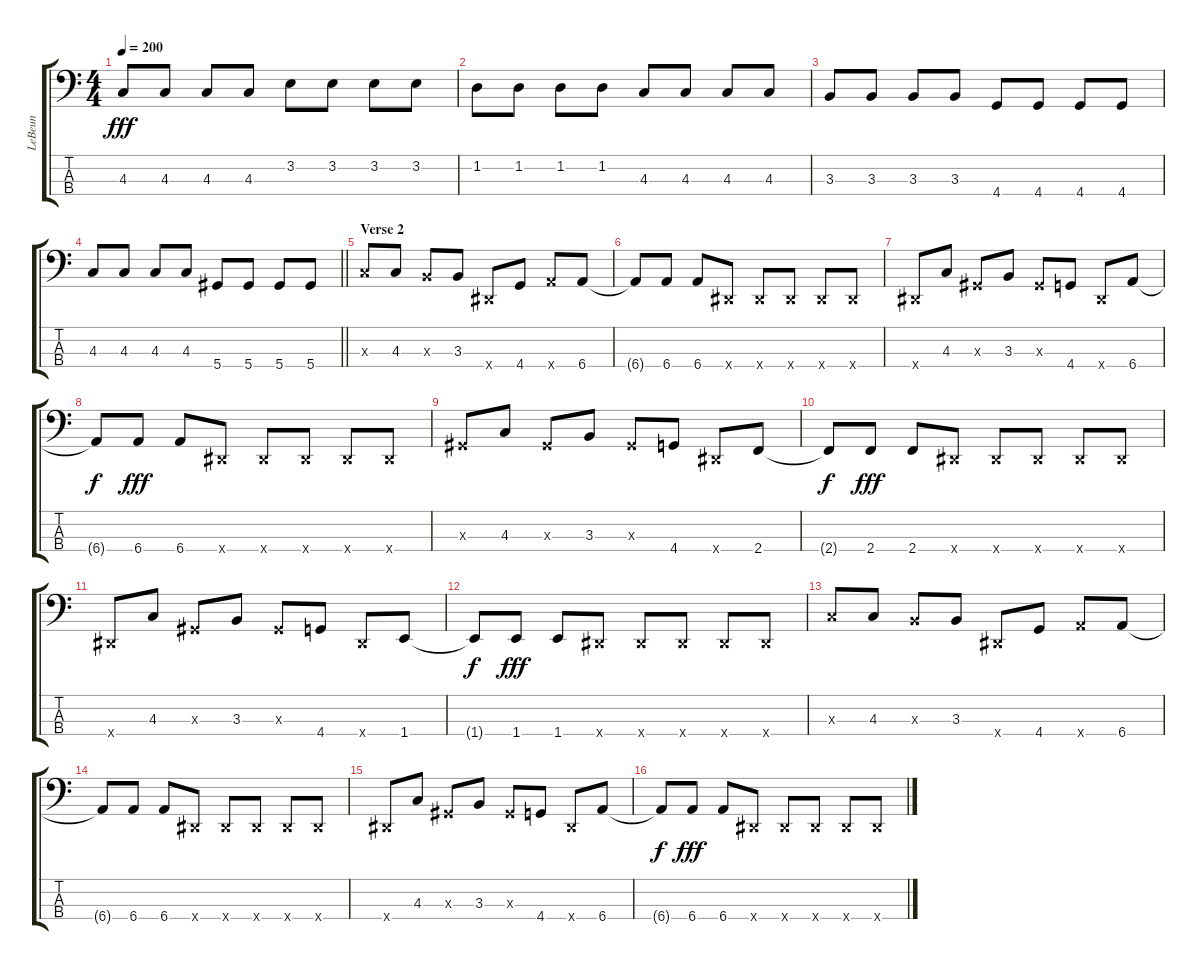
\track ("LeBeun" "LeBeun") {instrument electricbassfinger}
\staff {score tabs}
\tuning (Gb2 Db2 Ab1 Eb1) {hide}
\ts (4 4)
\tempo 200
\clef f4
\ks c
4.3.8{dy fff} 4.3.8 4.3.8 4.3.8 3.2.8 3.2.8 3.2.8 3.2.8 |
1.2.8 1.2.8 1.2.8 1.2.8 4.3.8 4.3.8 4.3.8 4.3.8 |
3.3.8 3.3.8 3.3.8 3.3.8 4.4.8 4.4.8 4.4.8 4.4.8 |
\barLineRight lightlight
4.3.8 4.3.8 4.3.8 4.3.8 5.4.8 5.4.8 5.4.8 5.4.8 |
\section ("" "Verse 2")
4.3{x}.8 4.3.8 3.3{x}.8 3.3.8 0.4{x}.8 4.4.8 6.4{x}.8 6.4.8 |
6.4{t}.8 6.4.8 6.4.8 0.4{x}.8 0.4{x}.8 0.4{x}.8 0.4{x}.8 0.4{x}.8 |
0.4{x}.8 4.3.8 0.3{x}.8 3.3.8 0.3{x}.8 4.4.8 0.4{x}.8 6.4.8 |
6.4{t}.8{dy f} 6.4.8{dy fff} 6.4.8 0.4{x}.8 0.4{x}.8 0.4{x}.8 0.4{x}.8 0.4{x}.8 |
0.3{x}.8 4.3.8 0.3{x}.8 3.3.8 0.3{x}.8 4.4.8 0.4{x}.8 2.4.8 |
2.4{t}.8{dy f} 2.4.8{dy fff} 2.4.8 0.4{x}.8 0.4{x}.8 0.4{x}.8 0.4{x}.8 0.4{x}.8 |
0.4{x}.8 4.3.8 0.3{x}.8 3.3.8 0.3{x}.8 4.4.8 0.4{x}.8 1.4.8 |
1.4{t}.8{dy f} 1.4.8{dy fff} 1.4.8 0.4{x}.8 0.4{x}.8 0.4{x}.8 0.4{x}.8 0.4{x}.8 |
4.3{x}.8 4.3.8 3.3{x}.8 3.3.8 0.4{x}.8 4.4.8 6.4{x}.8 6.4.8 |
6.4{t}.8 6.4.8 6.4.8 0.4{x}.8 0.4{x}.8 0.4{x}.8 0.4{x}.8 0.4{x}.8 |
0.4{x}.8 4.3.8 0.3{x}.8 3.3.8 0.3{x}.8 4.4.8 0.4{x}.8 6.4.8 |
6.4{t}.8{dy f} 6.4.8{dy fff} 6.4.8 0.4{x}.8 0.4{x}.8 0.4{x}.8 0.4{x}.8 0.4{x}.8
